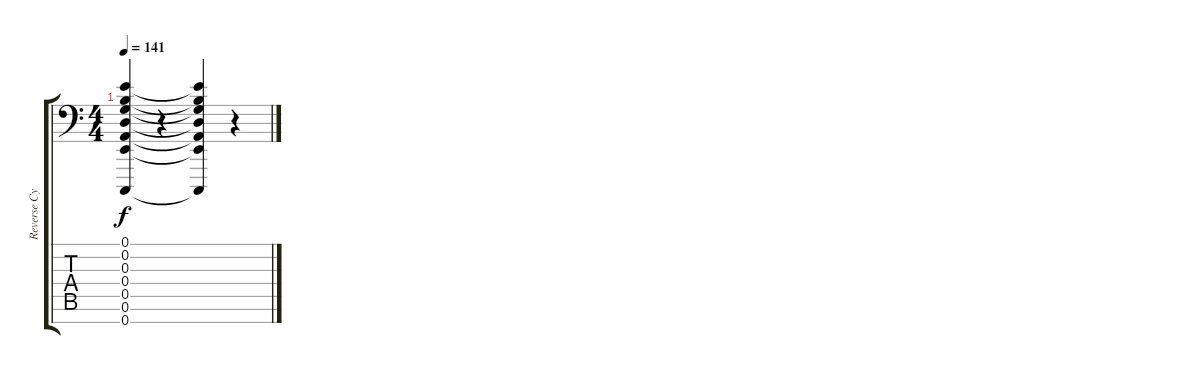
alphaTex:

\track ("Reverse Cymbal" "Reverse Cy") {instrument reversecymbal}
\staff {score tabs}
\tuning (E4 B3 G3 D3 A2 E2 C-1) {hide}
\ts (4 4)
\tempo 141
\clef f4
\ks c
(0.1{t} 0.2{t} 0.3{t} 0.4{t} 0.5{t} 0.6{t} 0.7{t}).4{dy f} r.4 (0.1{t} 0.2{t} 0.3{t} 0.4{t} 0.5{t} 0.6{t} 0.7{t}).4 r.4
